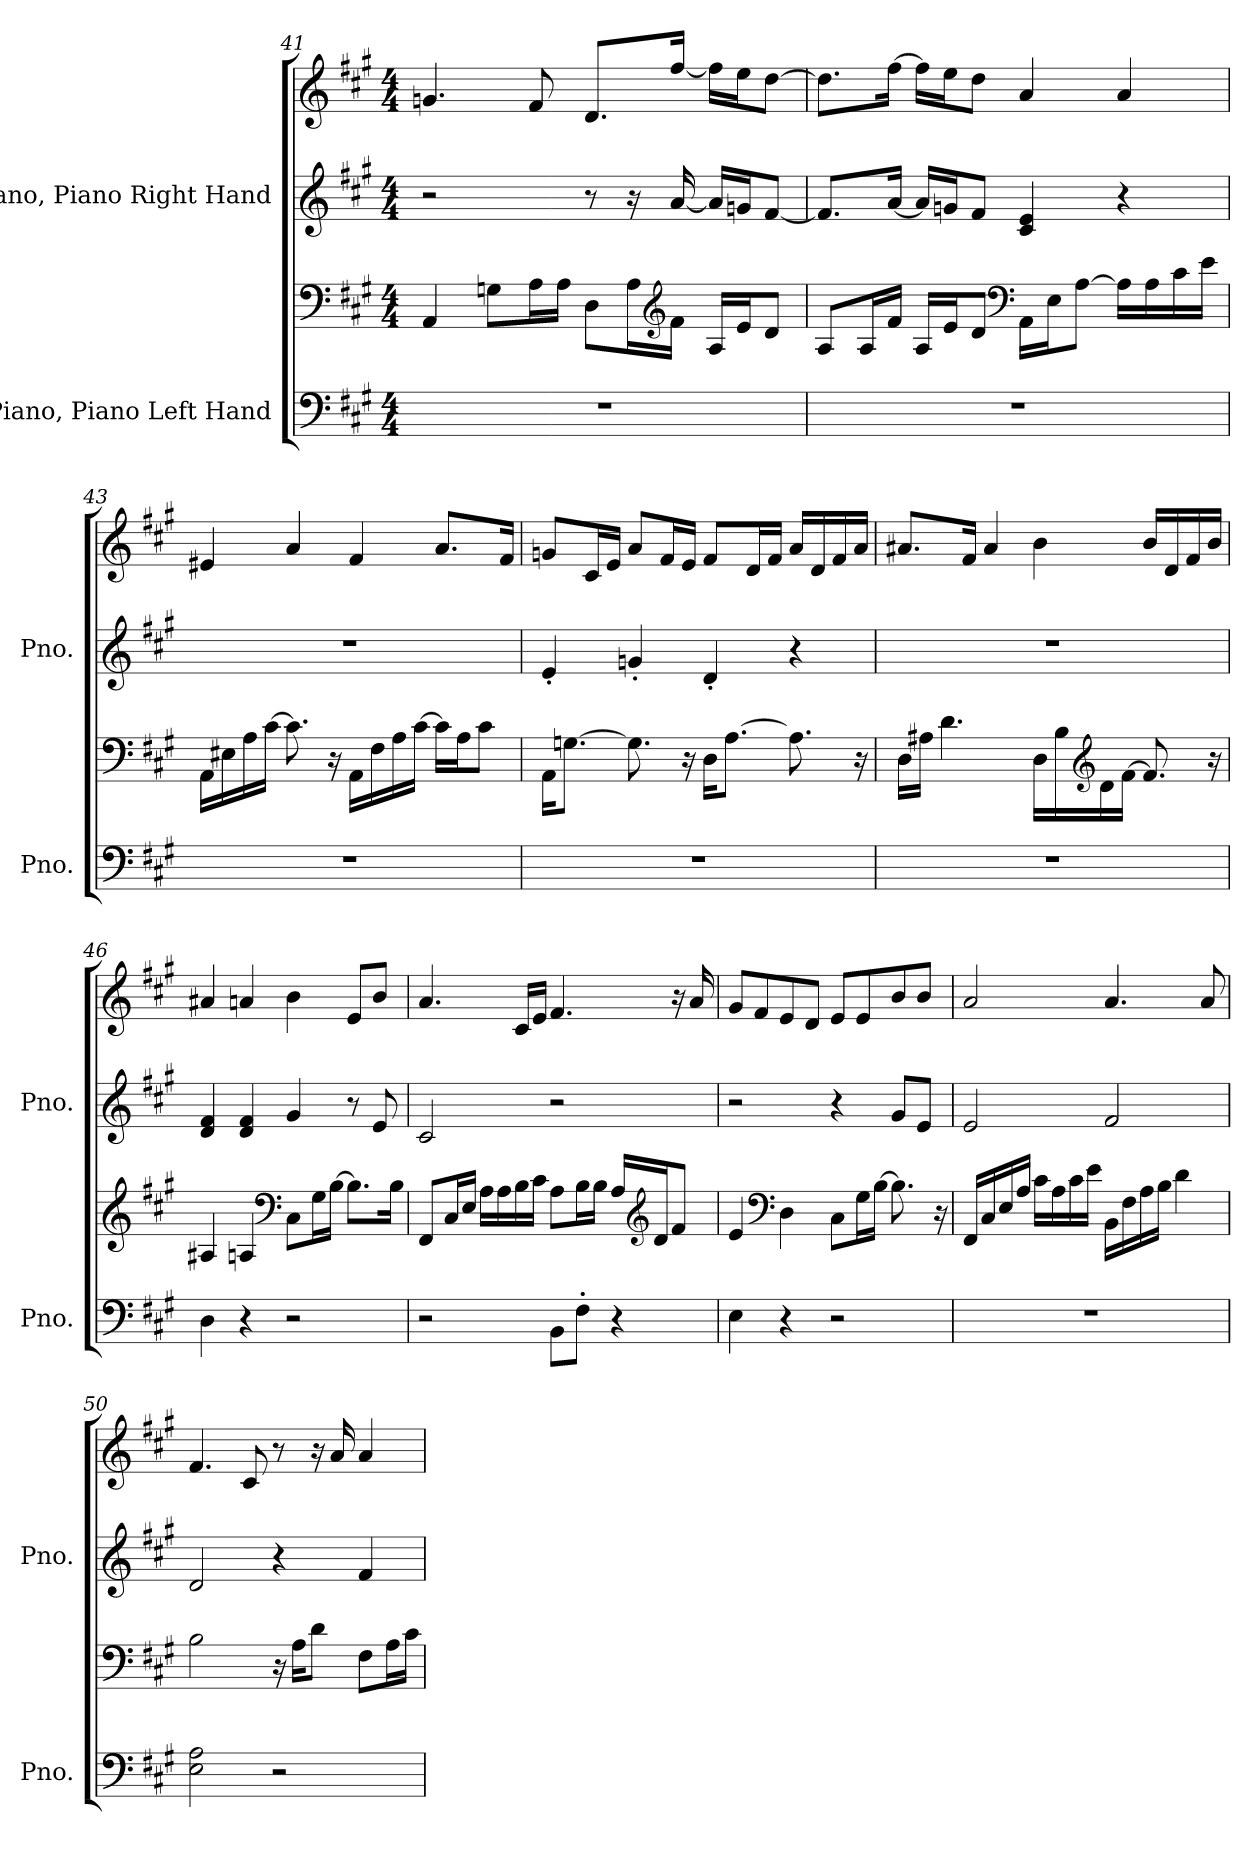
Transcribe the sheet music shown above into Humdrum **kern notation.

**kern	**kern	**kern	**kern
*part2	*part2	*part1	*part1
*staff4	*staff3	*staff2	*staff1
*I"Piano, Piano Left Hand	*	*I"Piano, Piano Right Hand	*
*I'Pno.	*	*I'Pno.	*
!!LO:LB:g=z
*clefF4	*clefF4	*clefG2	*clefG2
*k[f#c#g#]	*k[f#c#g#]	*k[f#c#g#]	*k[f#c#g#]
*M4/4	*M4/4	*M4/4	*M4/4
=41	=41	=41	=41
1r	4AA/	2r	4.gn/
.	8Gn\L	.	.
.	16A\L	.	8f#/
.	16A\JJ	.	.
.	8D\L	8r	8.d/L
.	16A\L	16r	.
*	*clefG2	*	*
.	16f#\JJ	[16a/	[16ff#/Jk
.	16A/LL	16a/LL]	16ff#\LL]
.	16e/J	16gn/J	16ee\J
.	8d/J	[8f#/J	[8dd\J
=42	=42	=42	=42
1r	8A/L	8.f#/L]	8.dd\L]
.	16A/L	.	.
.	16f#/JJ	[16a/Jk	[16ff#\Jk
.	16A/LL	16a/LL]	16ff#\LL]
.	16e/J	16gn/J	16ee\J
.	8d/J	8f#/J	8dd\J
*	*clefF4	*	*
.	16AA\LL	4c#/ 4e/	4a/
.	16E\J	.	.
.	[8A\J	.	.
.	16A\LL]	4r	4a/
.	16A\	.	.
.	16c#\	.	.
.	16e\JJ	.	.
!!LO:PB:g=z
=43	=43	=43	=43
1r	16AA\LL	1r	4e#X/
.	16E#X\	.	.
.	16A\	.	.
.	[16c#\JJ	.	.
.	8.c#\]	.	4a/
.	16r	.	.
.	16AA\LL	.	4f#/
.	16F#\	.	.
.	16A\	.	.
.	[16c#\JJ	.	.
.	16c#\LL]	.	8.a/L
.	16A\J	.	.
.	8c#\J	.	.
.	.	.	16f#/Jk
=44	=44	=44	=44
1r	16AA\KL	4e'/	8gn/L
.	[8.Gn\J	.	.
.	.	.	16c#/L
.	.	.	16e/JJ
.	8.G\]	4gn'/	8a/L
.	.	.	16f#/L
.	16r	.	16e/JJ
.	16D\KL	4d'/	8f#/L
.	[8.A\J	.	.
.	.	.	16d/L
.	.	.	16f#/JJ
.	8.A\]	4r	16a/LL
.	.	.	16d/
.	.	.	16f#/
.	16r	.	16a/JJ
!!LO:LB:g=z
=45	=45	=45	=45
1r	16D\LL	1r	8.a#X/L
.	16A#X\JJ	.	.
.	4.d\	.	.
.	.	.	16f#/Jk
.	.	.	4a#/
.	16D\LL	.	4b\
.	16B\	.	.
*	*clefG2	*	*
.	16d\	.	.
.	[16f#\JJ	.	.
.	8.f#/]	.	16b/LL
.	.	.	16d/
.	.	.	16f#/
.	16r	.	16b/JJ
=46	=46	=46	=46
4D\	4A#X/	4d/ 4f#/	4a#X/
4r	4An/	4d/ 4f#/	4an/
*	*clefF4	*	*
2r	8C#\L	4g#/	4b\
.	16G#\L	.	.
.	[16B\JJ	.	.
.	8.B\L]	8r	8e/L
.	.	8e/	8b/J
.	16B\Jk	.	.
=47	=47	=47	=47
2r	8FF#/L	2c#/	4.a/
.	16C#/L	.	.
.	16E/JJ	.	.
.	16A\LL	.	.
.	16A\	.	.
.	16B\	.	16c#/LL
.	16c#\JJ	.	16e/JJ
8BB\L	8A\L	2r	4.f#/
8F#'\J	16B\L	.	.
.	16B\JJ	.	.
4r	16A/LL	.	.
*	*clefG2	*	*
.	16d/J	.	.
.	8f#/J	.	16r
.	.	.	16a/
!!LO:LB:g=z
=48	=48	=48	=48
4E\	4e/	2r	8g#/L
.	.	.	8f#/
*	*clefF4	*	*
4r	4D\	.	8e/
.	.	.	8d/J
2r	8C#\L	4r	8e/L
.	16G#\L	.	8e/
.	[16B\JJ	.	.
.	8.B\]	8g#/L	8b/
.	.	8e/J	8b/J
.	16r	.	.
=49	=49	=49	=49
1r	16FF#/LL	2e/	2a/
.	16C#/	.	.
.	16E/	.	.
.	16A/JJ	.	.
.	16c#\LL	.	.
.	16A\	.	.
.	16c#\	.	.
.	16e\JJ	.	.
.	16BB\LL	2f#/	4.a/
.	16F#\	.	.
.	16A\	.	.
.	16B\JJ	.	.
.	4d\	.	.
.	.	.	8a/
=50	=50	=50	=50
2E\ 2A\	2B\	2d/	4.f#/
.	.	.	8c#/
2r	16r	4r	8r
.	16A\KL	.	.
.	8d\J	.	16r
.	.	.	16a/
.	8F#\L	4f#/	4a/
.	16A\L	.	.
.	16c#\JJ	.	.
=	=	=	=
*-	*-	*-	*-
